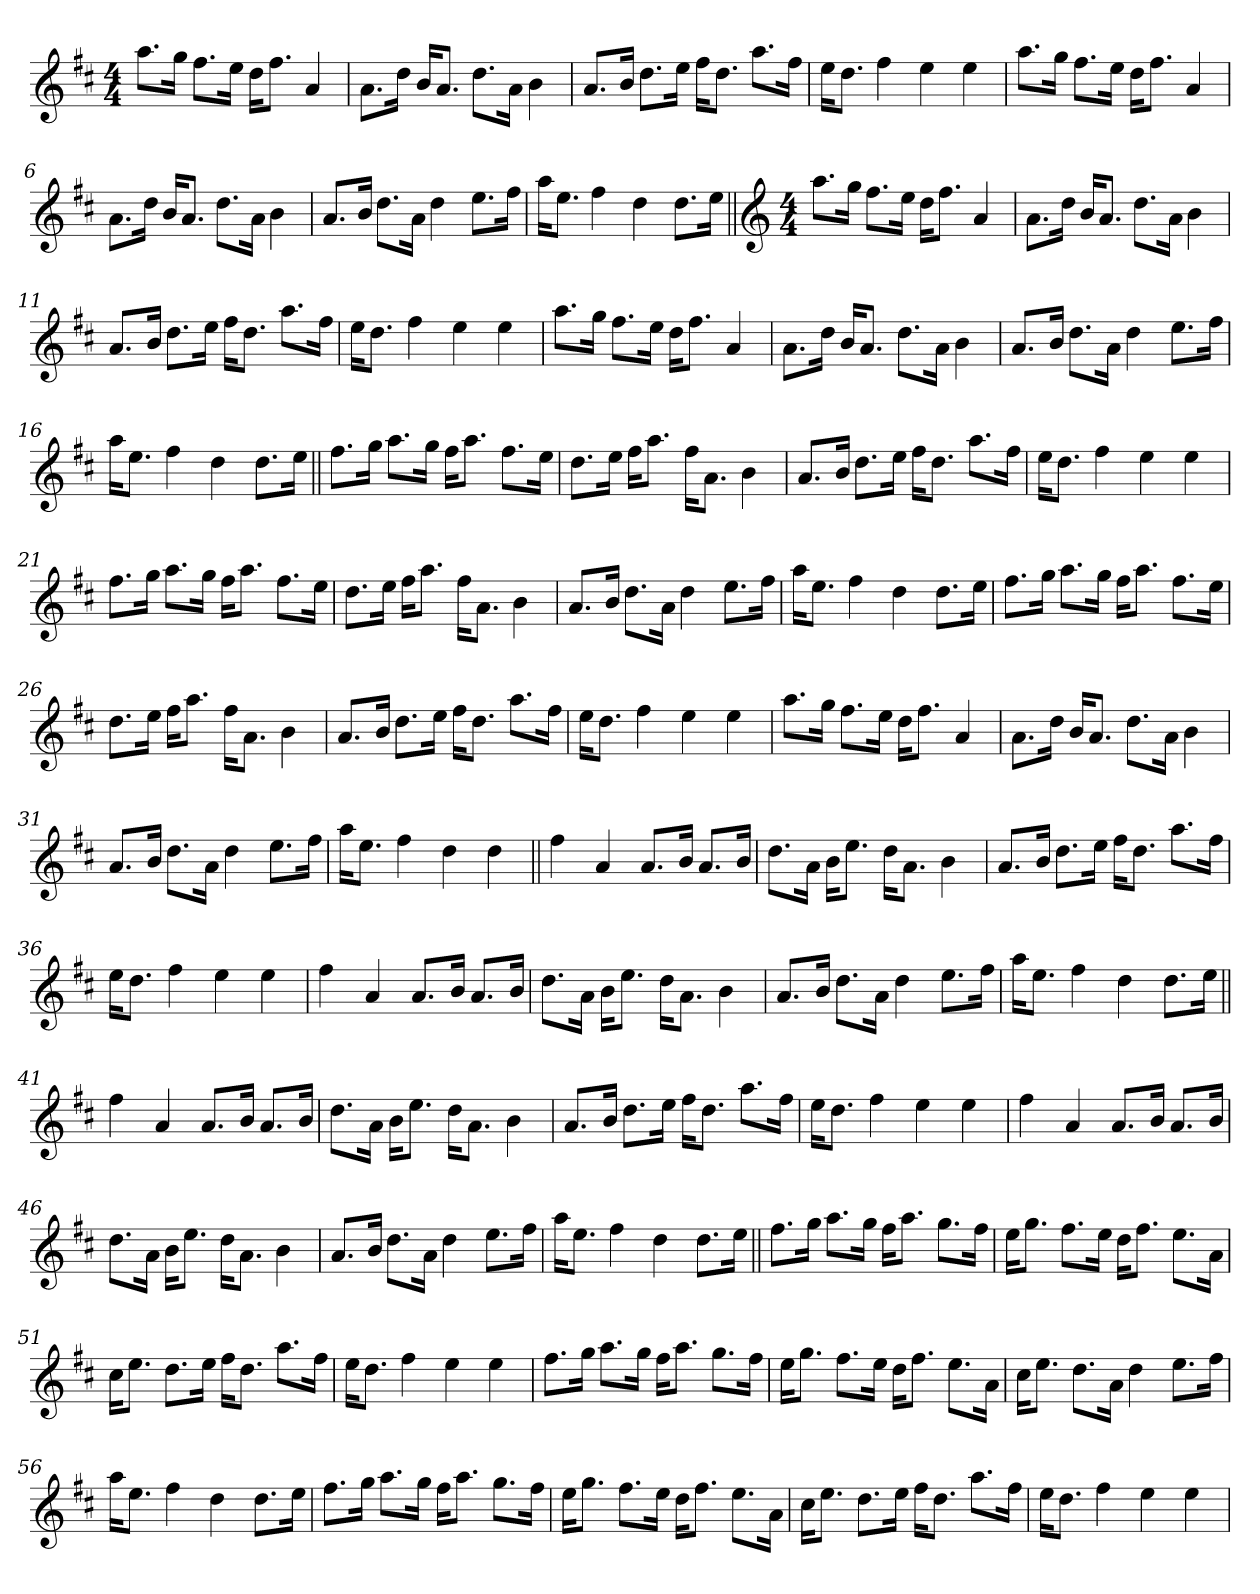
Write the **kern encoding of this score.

**kern
*part1
*staff1
*clefG2
*k[f#c#]
*D:
*M4/4
=1
8.aa\L
16gg\Jk
8.ff#\L
16ee\Jk
16dd\KL
8.ff#\J
4a/
=2
8.a\L
16dd\Jk
16b/KL
8.a/J
8.dd\L
16a\Jk
4b\
=3
8.a/L
16b/Jk
8.dd\L
16ee\Jk
16ff#\KL
8.dd\J
8.aa\L
16ff#\Jk
=4
16ee\KL
8.dd\J
4ff#\
4ee\
4ee\
=5
8.aa\L
16gg\Jk
8.ff#\L
16ee\Jk
16dd\KL
8.ff#\J
4a/
!!LO:LB:g=z
=6
8.a\L
16dd\Jk
16b/KL
8.a/J
8.dd\L
16a\Jk
4b\
=7
8.a/L
16b/Jk
8.dd\L
16a\Jk
4dd\
8.ee\L
16ff#\Jk
=8
16aa\KL
8.ee\J
4ff#\
4dd\
8.dd\L
16ee\Jk
=9||
*clefG2
*M4/4
8.aa\L
16gg\Jk
8.ff#\L
16ee\Jk
16dd\KL
8.ff#\J
4a/
!!LO:LB:g=z
=10
8.a\L
16dd\Jk
16b/KL
8.a/J
8.dd\L
16a\Jk
4b\
=11
8.a/L
16b/Jk
8.dd\L
16ee\Jk
16ff#\KL
8.dd\J
8.aa\L
16ff#\Jk
=12
16ee\KL
8.dd\J
4ff#\
4ee\
4ee\
=13
8.aa\L
16gg\Jk
8.ff#\L
16ee\Jk
16dd\KL
8.ff#\J
4a/
=14
8.a\L
16dd\Jk
16b/KL
8.a/J
8.dd\L
16a\Jk
4b\
!!LO:LB:g=z
=15
8.a/L
16b/Jk
8.dd\L
16a\Jk
4dd\
8.ee\L
16ff#\Jk
=16
16aa\KL
8.ee\J
4ff#\
4dd\
8.dd\L
16ee\Jk
=17||
8.ff#\L
16gg\Jk
8.aa\L
16gg\Jk
16ff#\KL
8.aa\J
8.ff#\L
16ee\Jk
=18
8.dd\L
16ee\Jk
16ff#\KL
8.aa\J
16ff#\KL
8.a\J
4b\
=19
8.a/L
16b/Jk
8.dd\L
16ee\Jk
16ff#\KL
8.dd\J
8.aa\L
16ff#\Jk
!!LO:LB:g=z
=20
16ee\KL
8.dd\J
4ff#\
4ee\
4ee\
=21
8.ff#\L
16gg\Jk
8.aa\L
16gg\Jk
16ff#\KL
8.aa\J
8.ff#\L
16ee\Jk
=22
8.dd\L
16ee\Jk
16ff#\KL
8.aa\J
16ff#\KL
8.a\J
4b\
=23
8.a/L
16b/Jk
8.dd\L
16a\Jk
4dd\
8.ee\L
16ff#\Jk
=24
16aa\KL
8.ee\J
4ff#\
4dd\
8.dd\L
16ee\Jk
!!LO:LB:g=z
=25
8.ff#\L
16gg\Jk
8.aa\L
16gg\Jk
16ff#\KL
8.aa\J
8.ff#\L
16ee\Jk
=26
8.dd\L
16ee\Jk
16ff#\KL
8.aa\J
16ff#\KL
8.a\J
4b\
=27
8.a/L
16b/Jk
8.dd\L
16ee\Jk
16ff#\KL
8.dd\J
8.aa\L
16ff#\Jk
=28
16ee\KL
8.dd\J
4ff#\
4ee\
4ee\
=29
8.aa\L
16gg\Jk
8.ff#\L
16ee\Jk
16dd\KL
8.ff#\J
4a/
!!LO:LB:g=z
=30
8.a\L
16dd\Jk
16b/KL
8.a/J
8.dd\L
16a\Jk
4b\
=31
8.a/L
16b/Jk
8.dd\L
16a\Jk
4dd\
8.ee\L
16ff#\Jk
=32
16aa\KL
8.ee\J
4ff#\
4dd\
4dd\
=33||
4ff#\
4a/
8.a/L
16b/Jk
8.a/L
16b/Jk
=34
8.dd\L
16a\Jk
16b\KL
8.ee\J
16dd\KL
8.a\J
4b\
!!LO:LB:g=z
=35
8.a/L
16b/Jk
8.dd\L
16ee\Jk
16ff#\KL
8.dd\J
8.aa\L
16ff#\Jk
=36
16ee\KL
8.dd\J
4ff#\
4ee\
4ee\
=37
4ff#\
4a/
8.a/L
16b/Jk
8.a/L
16b/Jk
=38
8.dd\L
16a\Jk
16b\KL
8.ee\J
16dd\KL
8.a\J
4b\
=39
8.a/L
16b/Jk
8.dd\L
16a\Jk
4dd\
8.ee\L
16ff#\Jk
!!LO:LB:g=z
=40
16aa\KL
8.ee\J
4ff#\
4dd\
8.dd\L
16ee\Jk
=41||
4ff#\
4a/
8.a/L
16b/Jk
8.a/L
16b/Jk
=42
8.dd\L
16a\Jk
16b\KL
8.ee\J
16dd\KL
8.a\J
4b\
=43
8.a/L
16b/Jk
8.dd\L
16ee\Jk
16ff#\KL
8.dd\J
8.aa\L
16ff#\Jk
=44
16ee\KL
8.dd\J
4ff#\
4ee\
4ee\
!!LO:LB:g=z
=45
4ff#\
4a/
8.a/L
16b/Jk
8.a/L
16b/Jk
=46
8.dd\L
16a\Jk
16b\KL
8.ee\J
16dd\KL
8.a\J
4b\
=47
8.a/L
16b/Jk
8.dd\L
16a\Jk
4dd\
8.ee\L
16ff#\Jk
=48
16aa\KL
8.ee\J
4ff#\
4dd\
8.dd\L
16ee\Jk
=49||
8.ff#\L
16gg\Jk
8.aa\L
16gg\Jk
16ff#\KL
8.aa\J
8.gg\L
16ff#\Jk
!!LO:PB:g=z
=50
16ee\KL
8.gg\J
8.ff#\L
16ee\Jk
16dd\KL
8.ff#\J
8.ee\L
16a\Jk
=51
16cc#\KL
8.ee\J
8.dd\L
16ee\Jk
16ff#\KL
8.dd\J
8.aa\L
16ff#\Jk
=52
16ee\KL
8.dd\J
4ff#\
4ee\
4ee\
=53
8.ff#\L
16gg\Jk
8.aa\L
16gg\Jk
16ff#\KL
8.aa\J
8.gg\L
16ff#\Jk
!!LO:LB:g=z
=54
16ee\KL
8.gg\J
8.ff#\L
16ee\Jk
16dd\KL
8.ff#\J
8.ee\L
16a\Jk
=55
16cc#\KL
8.ee\J
8.dd\L
16a\Jk
4dd\
8.ee\L
16ff#\Jk
=56
16aa\KL
8.ee\J
4ff#\
4dd\
8.dd\L
16ee\Jk
=57
8.ff#\L
16gg\Jk
8.aa\L
16gg\Jk
16ff#\KL
8.aa\J
8.gg\L
16ff#\Jk
!!LO:LB:g=z
=58
16ee\KL
8.gg\J
8.ff#\L
16ee\Jk
16dd\KL
8.ff#\J
8.ee\L
16a\Jk
=59
16cc#\KL
8.ee\J
8.dd\L
16ee\Jk
16ff#\KL
8.dd\J
8.aa\L
16ff#\Jk
=60
16ee\KL
8.dd\J
4ff#\
4ee\
4ee\
=
*-
